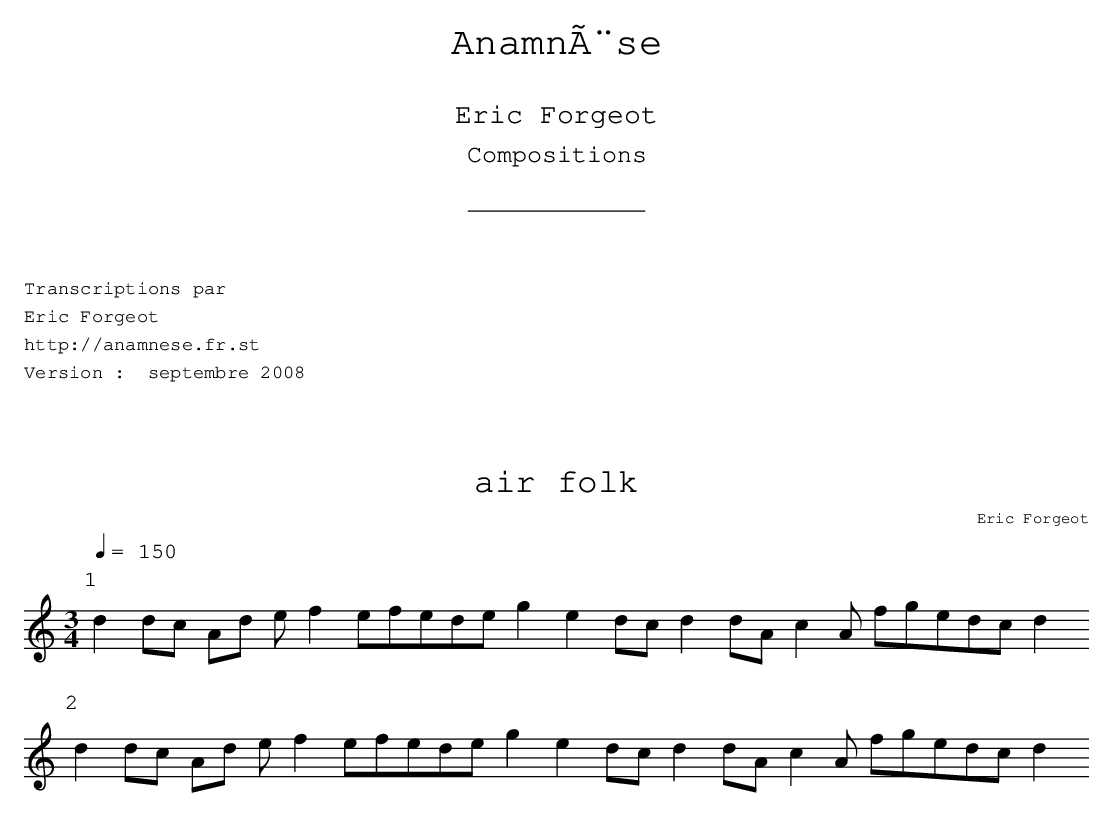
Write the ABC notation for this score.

X:1
T:air folk
C:Eric Forgeot
M:3/4
L:1/8
Q:1/4=150
K:C
P:1
d2 dc Ad e f2 efedeg2 e2 dcd2 dAc2 A fgedcd2
P:2 % "original"
d2 dc Ad e f2 efedeg2 e2 dcd2 dAc2 A fgedcd2
